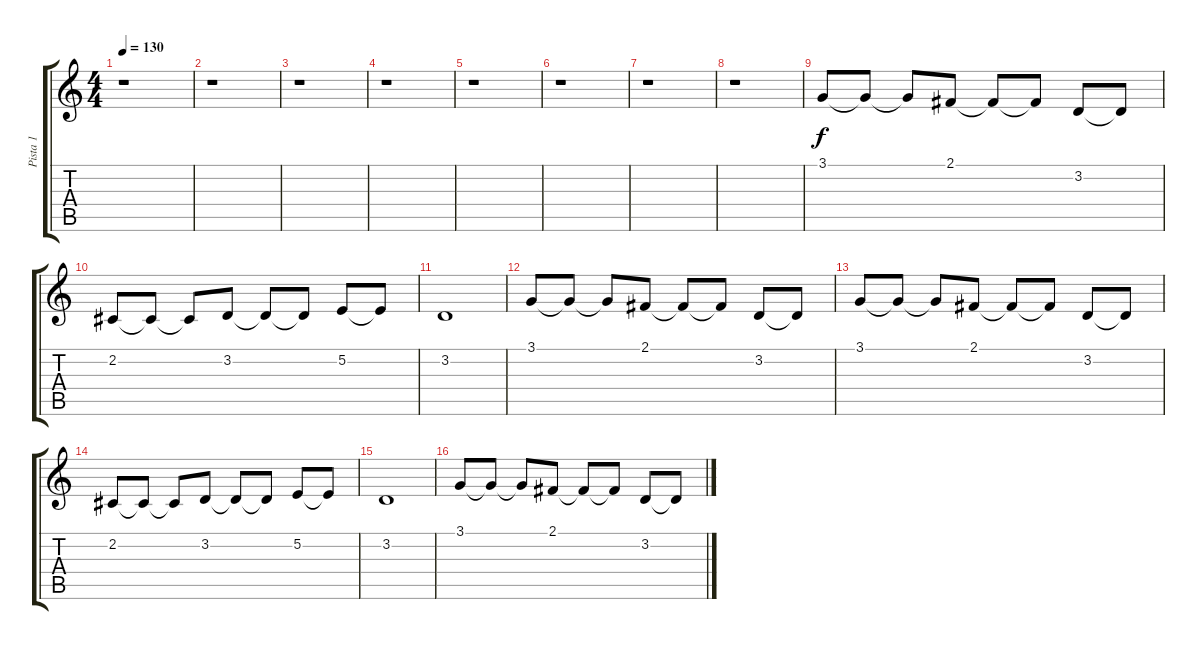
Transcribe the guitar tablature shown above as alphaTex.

\track ("Pista 1" "Pista 1") {instrument brightacousticpiano}
\staff {score tabs}
\tuning (E4 B3 G3 D3 A2 E2) {hide}
\ts (4 4)
\tempo 130
\clef g2
\ks c
r.1{dy f instrument brightacousticpiano} |
r.1 |
r.1 |
r.1 |
r.1 |
r.1 |
r.1 |
r.1 |
3.1.8 3.1{t}.8 3.1{t}.8 2.1.8 2.1{t}.8 2.1{t}.8 3.2.8 3.2{t}.8 |
2.2.8 2.2{t}.8 2.2{t}.8 3.2.8 3.2{t}.8 3.2{t}.8 5.2.8 5.2{t}.8 |
3.2.1 |
3.1.8 3.1{t}.8 3.1{t}.8 2.1.8 2.1{t}.8 2.1{t}.8 3.2.8 3.2{t}.8 |
3.1.8 3.1{t}.8 3.1{t}.8 2.1.8 2.1{t}.8 2.1{t}.8 3.2.8 3.2{t}.8 |
2.2.8 2.2{t}.8 2.2{t}.8 3.2.8 3.2{t}.8 3.2{t}.8 5.2.8 5.2{t}.8 |
3.2.1 |
3.1.8 3.1{t}.8 3.1{t}.8 2.1.8 2.1{t}.8 2.1{t}.8 3.2.8 3.2{t}.8
